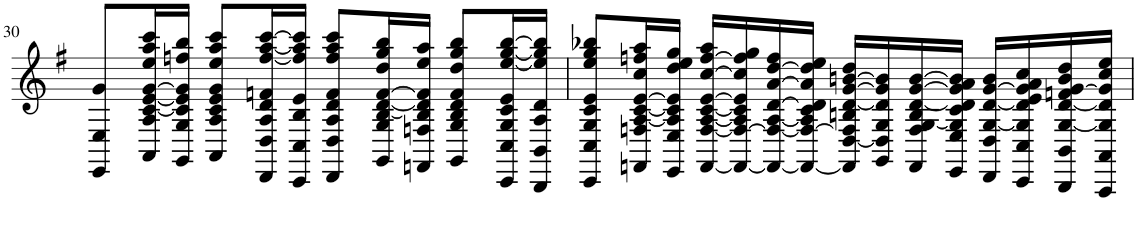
**kern
*part1
*staff1
*I"Violin I
*I'Vin i.
!!LO:PB:g=z
*clefG2
*k[f#]
*M4/4
=30
8EE/ 8E/ 8g/L
16AA/ 16A/ [16c/ [16e/ [16g/ 16ee/ 16aa/ 16ccc/L
16GG/ 16G/ 16c/] 16e/] 16g/] 16ffn/ 16bb/JJ
8AA/ 8A/ 8c/ 8e/ 8g/ 8ee/ 8aa/ 8ccc/L
16DD/ 16D/ 16A/ 16d/ 16fn/ [16ff/ [16aa/ [16ccc/L
16CC/ 16C/ 16B/ 16e/ 16ff/] 16aa/] 16ccc/]JJ
8DD/ 8D/ 8A/ 8d/ 8f/ 8ff/ 8aa/ 8ccc/L
16GG/ 16G/ [16B/ [16d/ [16f/ 16dd/ 16gg/ 16bb/L
16FFn/ 16Fn/ 16B/] 16d/] 16f/] 16ee/ 16aa/JJ
8GG/ 8G/ 8B/ 8d/ 8f/ 8dd/ 8gg/ 8bb/L
16CC/ 16C/ 16G/ 16c/ 16e/ [16ee/ [16gg/ [16bb/L
16BBB/ 16BB/ 16A/ 16d/ 16ee/] 16gg/] 16bb/]JJ
=31
8CC/ 8C/ 8G/ 8c/ 8e/ 8ee/ 8gg/ 8bb-X/L
16FFn/ 16Fn/ [16A/ [16c/ [16e/ 16cc/ 16ffn/ 16aa/L
16EE/ 16E/ 16A/] 16c/] 16e/] 16dd/ 16ee/ 16gg/JJ
[16FF/ [16F/ [16A/ [16c/ [16e/ [16cc/ [16ff/ 16aa/LL
16FF/_ 16F/_ 16A/] 16c/] 16e/] 16cc/] 16ff/] 16gg/
16FF/_ 16F/_ [16A/ [16d/ [16a/ [16dd/ 16ff/
16FF/_ 16F/_ 16A/] 16c/ 16d/] 16a/] 16dd/] 16ee/JJ
16FF/] [16D/ 16F/] 16Bn/ [16d/ [16g/ [16bn/ 16dd/LL
16GG/ 16D/] 16G/ 16d/] 16g/] 16b/]
16FF/ 16F/ [16G/ 16B/ [16d/ [16g/ [16b/
16EE/ 16E/ 16G/] 16c/ 16d/] 16g/] 16a/ 16b/]JJ
16DD/ 16D/ [16G/ [16d/ [16g/ 16b/LL
16CC/ 16C/ 16G/] 16d/] 16e/ 16g/] 16a/ 16cc/
16BBB/ 16BB/ [16G/ [16d/ 16fn/ [16g/ 16b/ 16dd/
16AAA/ 16AA/ 16G/] 16d/] 16g/] 16cc/ 16ee/JJ
=
*-
